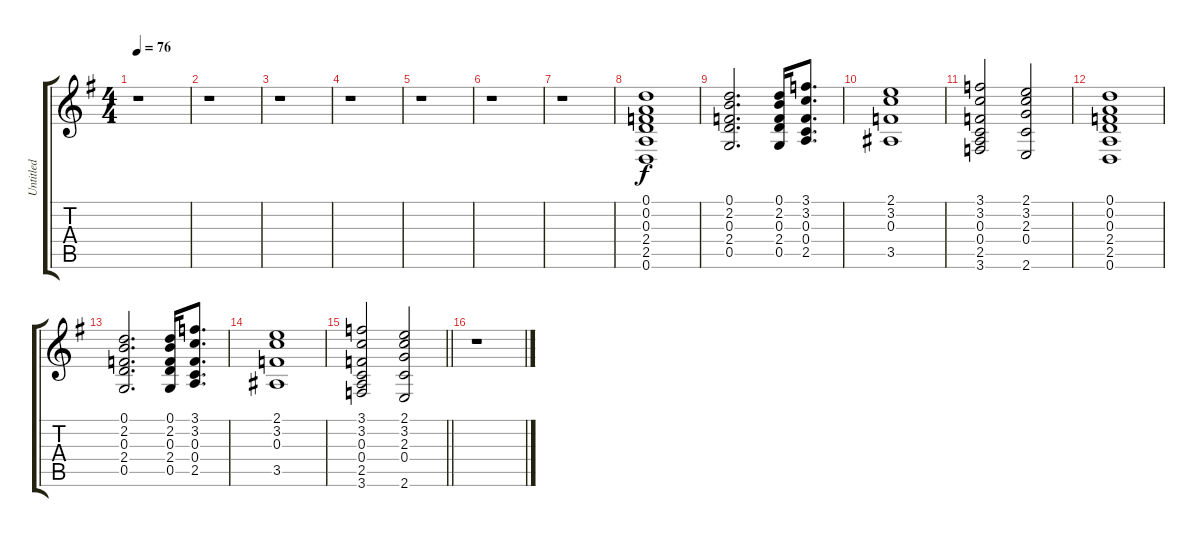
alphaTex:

\track ("Untitled" "Untitled") {instrument overdrivenguitar}
\staff {score tabs}
\tuning (D4 A3 F3 C3 G2 D2) {hide}
\ts (4 4)
\tempo 76
\clef g2
\ks g
r.1{dy f} |
r.1 |
r.1 |
r.1 |
r.1 |
r.1 |
r.1 |
(0.1 0.2 0.3 2.4 2.5 0.6).1 |
(0.1 2.2 0.3 2.4 0.5).2{d} (0.1 2.2 0.3 2.4 0.5).16 (3.1 3.2 0.3 0.4 2.5).8{d} |
(2.1 3.2 0.3 3.5).1 |
(3.1 3.2 0.3 0.4 2.5 3.6).2 (2.1 3.2 2.3 0.4 2.6).2 |
(0.1 0.2 0.3 2.4 2.5 0.6).1 |
(0.1 2.2 0.3 2.4 0.5).2{d} (0.1 2.2 0.3 2.4 0.5).16 (3.1 3.2 0.3 0.4 2.5).8{d} |
(2.1 3.2 0.3 3.5).1 |
\barLineRight lightlight
(3.1 3.2 0.3 0.4 2.5 3.6).2 (2.1 3.2 2.3 0.4 2.6).2 |
\section ("" " ")
r.1
